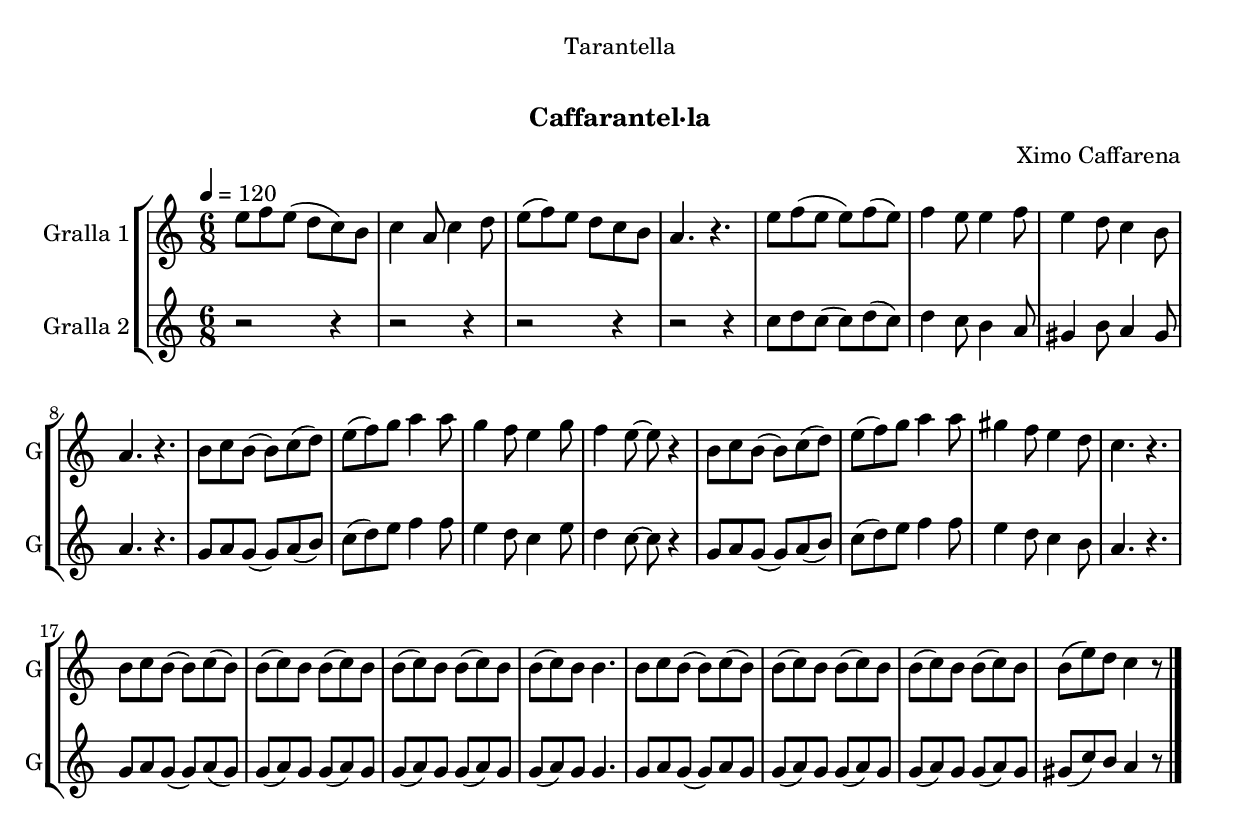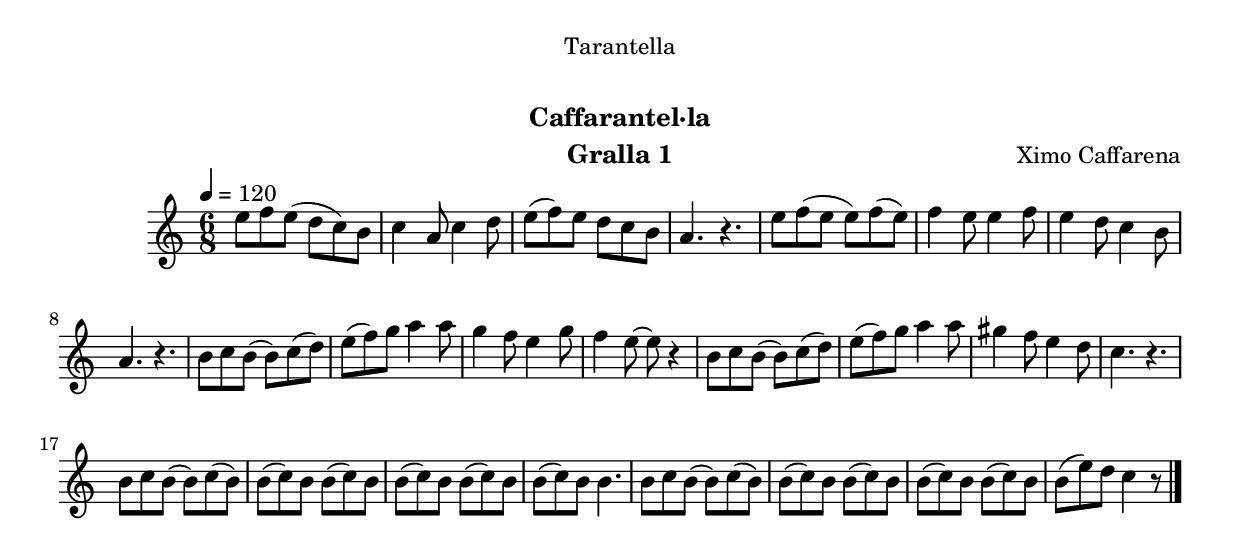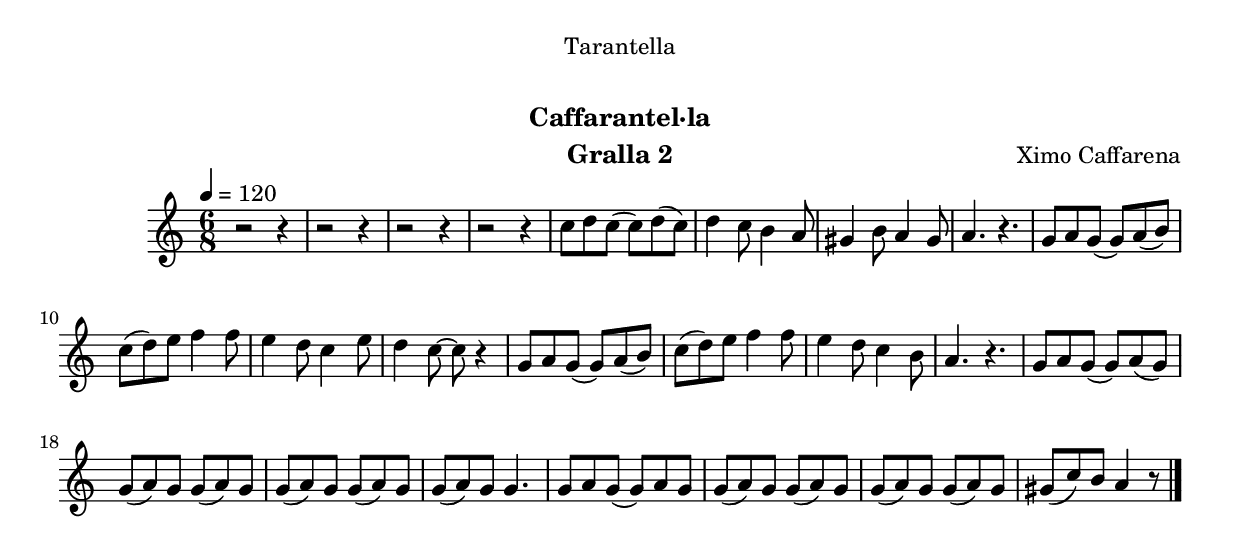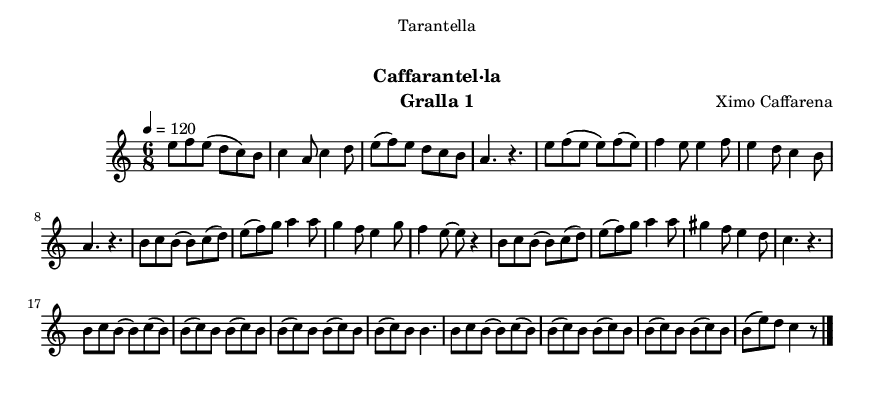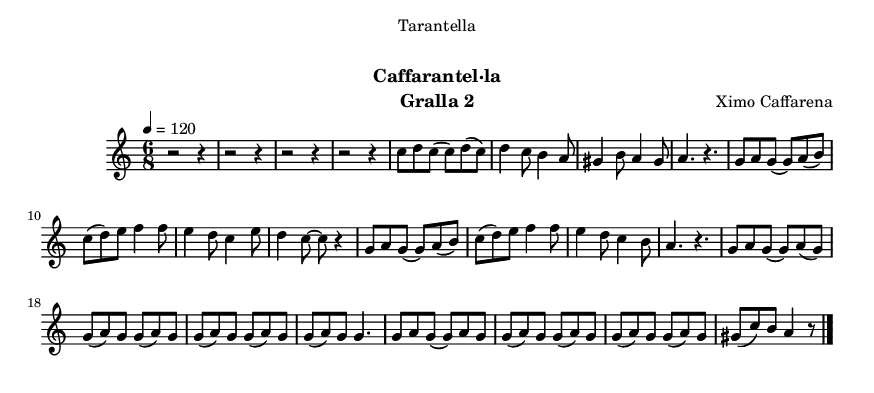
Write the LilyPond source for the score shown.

\version "2.16.0"

\header {
  dedication="Tarantella"
  title="    "
  subtitle="Caffarantel·la"
  subsubtitle=""
  poet=""
  meter=""
  piece=""
  composer="Ximo Caffarena"
  arranger=""
  opus=""
  instrument=""
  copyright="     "
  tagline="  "
}

liniaroAa =
\relative e''
{
  \tempo 4=120
  \clef treble
  \key c \major
  \time 6/8
  e8 f e ( d c ) b  |
  c4 a8 c4 d8  |
  e8 ( f ) e d c b  |
  a4. r  |
  %05
  e'8 f ( e e ) f ( e )  |
  f4 e8 e4 f8  |
  e4 d8 c4 b8  |
  a4. r  |
  b8 c b ( b ) c ( d )  |
  %10
  e8 ( f ) g a4 a8  |
  g4 f8 e4 g8  |
  f4 e8 ~ e r4  |
  b8 c b ( b ) c ( d )  |
  e8 ( f ) g a4 a8  |
  %15
  gis4 f8 e4 d8  |
  c4. r  |
  b8 c b ( b ) c ( b )  |
  b8 ( c ) b b ( c ) b  |
  b8 ( c ) b b ( c ) b  |
  %20
  b8 ( c ) b b4.  |
  b8 c b ( b ) c ( b )  |
  b8 ( c ) b b ( c ) b  |
  b8 ( c ) b b ( c ) b  |
  b8 ( e ) d c4 r8  \bar "|."
}

liniaroAb =
\relative c''
{
  \tempo 4=120
  \clef treble
  \key c \major
  \time 6/8
  r2 r4  |
  r2 r4  |
  r2 r4  |
  r2 r4  |
  %05
  c8 d c ( c ) d ( c )  |
  d4 c8 b4 a8  |
  gis4 b8 a4 gis8  |
  a4. r  |
  g8 a g ( g ) a ( b )  |
  %10
  c8 ( d ) e f4 f8  |
  e4 d8 c4 e8  |
  d4 c8 ~ c r4  |
  g8 a g ( g ) a ( b )  |
  c8 ( d ) e f4 f8  |
  %15
  e4 d8 c4 b8  |
  a4. r  |
  g8 a g ( g ) a ( g )  |
  g8 ( a ) g g ( a ) g  |
  g8 ( a ) g g ( a ) g  |
  %20
  g8 ( a ) g g4.  |
  g8 a g ( g ) a g   |
  g8 ( a ) g g ( a ) g  |
  g8 ( a ) g g ( a ) g  |
  gis8 ( c ) b a4 r8  \bar "|."
}

\book {

\paper {
  print-page-number = false
}

\bookpart {
  \score {
    \new StaffGroup {
      \override Score.RehearsalMark #'self-alignment-X = #LEFT
      <<
        \new Staff \with {instrumentName = #"Gralla 1" shortInstrumentName = #"G"} \liniaroAa
        \new Staff \with {instrumentName = #"Gralla 2" shortInstrumentName = #"G"} \liniaroAb
      >>
    }
    \layout {}
  }\score { \unfoldRepeats
    \new StaffGroup {
      \override Score.RehearsalMark #'self-alignment-X = #LEFT
      <<
        \new Staff \with {instrumentName = #"Gralla 1" shortInstrumentName = #"G"} \liniaroAa
        \new Staff \with {instrumentName = #"Gralla 2" shortInstrumentName = #"G"} \liniaroAb
      >>
    }
    \midi {}
  }
}

\bookpart {
  \header {instrument="Gralla 1"}
  \score {
    \new StaffGroup {
      \override Score.RehearsalMark #'self-alignment-X = #LEFT
      <<
        \new Staff \liniaroAa
      >>
    }
    \layout {}
  }\score { \unfoldRepeats
    \new StaffGroup {
      \override Score.RehearsalMark #'self-alignment-X = #LEFT
      <<
        \new Staff \liniaroAa
      >>
    }
    \midi {}
  }
}

\bookpart {
  \header {instrument="Gralla 2"}
  \score {
    \new StaffGroup {
      \override Score.RehearsalMark #'self-alignment-X = #LEFT
      <<
        \new Staff \liniaroAb
      >>
    }
    \layout {}
  }\score { \unfoldRepeats
    \new StaffGroup {
      \override Score.RehearsalMark #'self-alignment-X = #LEFT
      <<
        \new Staff \liniaroAb
      >>
    }
    \midi {}
  }
}

}

\book {

\paper {
  print-page-number = false
  #(set-paper-size "a6landscape")
  #(layout-set-staff-size 14)
}

\bookpart {
  \header {instrument="Gralla 1"}
  \score {
    \new StaffGroup {
      \override Score.RehearsalMark #'self-alignment-X = #LEFT
      <<
        \new Staff \liniaroAa
      >>
    }
    \layout {}
  }
}

\bookpart {
  \header {instrument="Gralla 2"}
  \score {
    \new StaffGroup {
      \override Score.RehearsalMark #'self-alignment-X = #LEFT
      <<
        \new Staff \liniaroAb
      >>
    }
    \layout {}
  }
}

}

